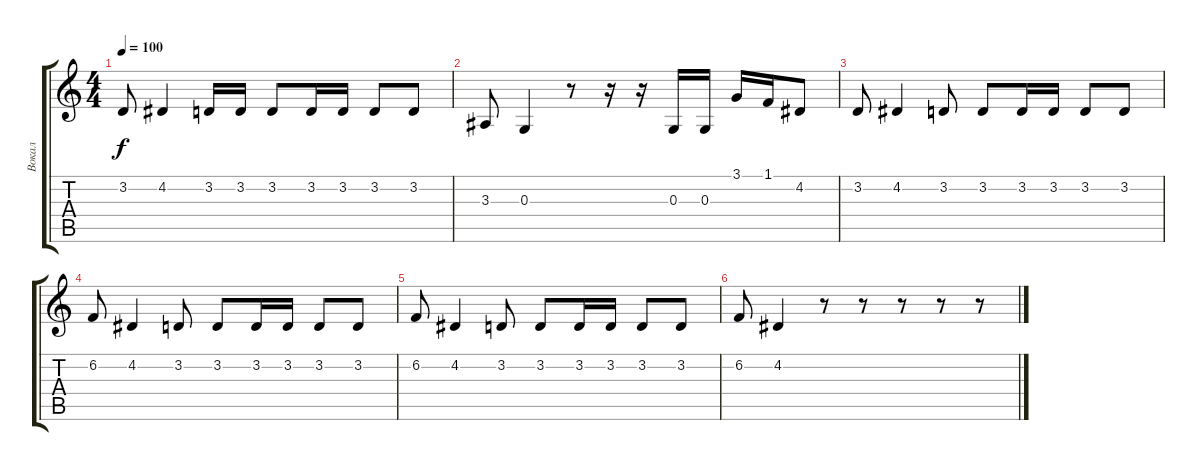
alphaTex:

\track ("Вокал" "Вокал") {instrument synthbrass1}
\staff {score tabs}
\tuning (E4 B3 G3 D3 A2 E2) {hide}
\ts (4 4)
\tempo 100
\clef g2
\ks c
3.2.8{dy f} 4.2.4 3.2.16 3.2.16 3.2.8 3.2.16 3.2.16 3.2.8 3.2.8 |
3.3.8 0.3.4 r.8 r.16 r.16 0.3.16 0.3.16 3.1.16 1.1.16 4.2.8 |
3.2.8 4.2.4 3.2.8 3.2.8 3.2.16 3.2.16 3.2.8 3.2.8 |
6.2.8 4.2.4 3.2.8 3.2.8 3.2.16 3.2.16 3.2.8 3.2.8 |
6.2.8 4.2.4 3.2.8 3.2.8 3.2.16 3.2.16 3.2.8 3.2.8 |
6.2.8 4.2.4 r.8 r.8 r.8 r.8 r.8
